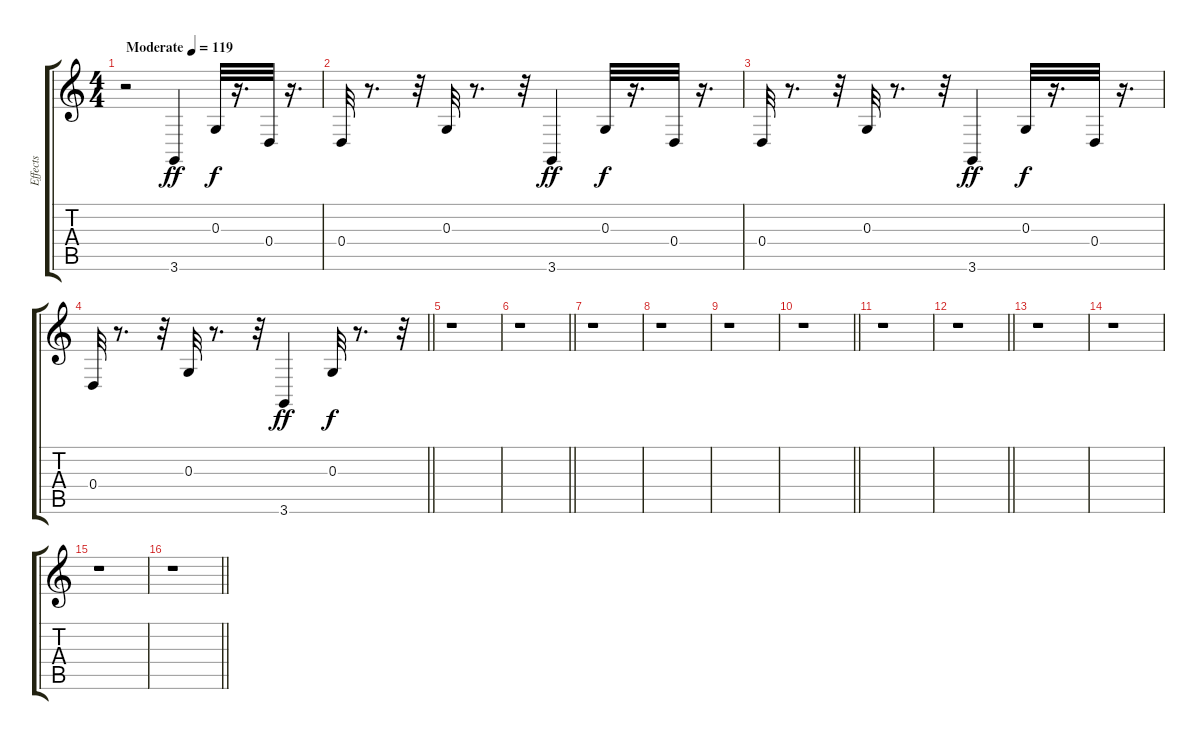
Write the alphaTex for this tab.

\track ("Effects" "Effects") {instrument gunshot}
\staff {score tabs}
\tuning (E4 B3 G3 D3 A2 E2) {hide}
\ts (4 4)
\tempo (119 "Moderate")
\clef g2
\ks c
r.2{dy ff instrument gunshot} 3.6.4 0.3.32{dy f} r.16{d} 0.4.32 r.16{d} |
0.4.32 r.8{d} r.32 0.3.32 r.8{d} r.32 3.6.4{dy ff} 0.3.32{dy f} r.16{d} 0.4.32 r.16{d} |
0.4.32 r.8{d} r.32 0.3.32 r.8{d} r.32 3.6.4{dy ff} 0.3.32{dy f} r.16{d} 0.4.32 r.16{d} |
\barLineRight lightlight
0.4.32 r.8{d} r.32 0.3.32 r.8{d} r.32 3.6.4{dy ff} 0.3.32{dy f} r.8{d} r.32 |
r.1 |
\barLineRight lightlight
r.1 |
r.1 |
r.1 |
r.1 |
\barLineRight lightlight
r.1 |
r.1 |
\barLineRight lightlight
r.1 |
r.1 |
r.1 |
r.1 |
\barLineRight lightlight
r.1
